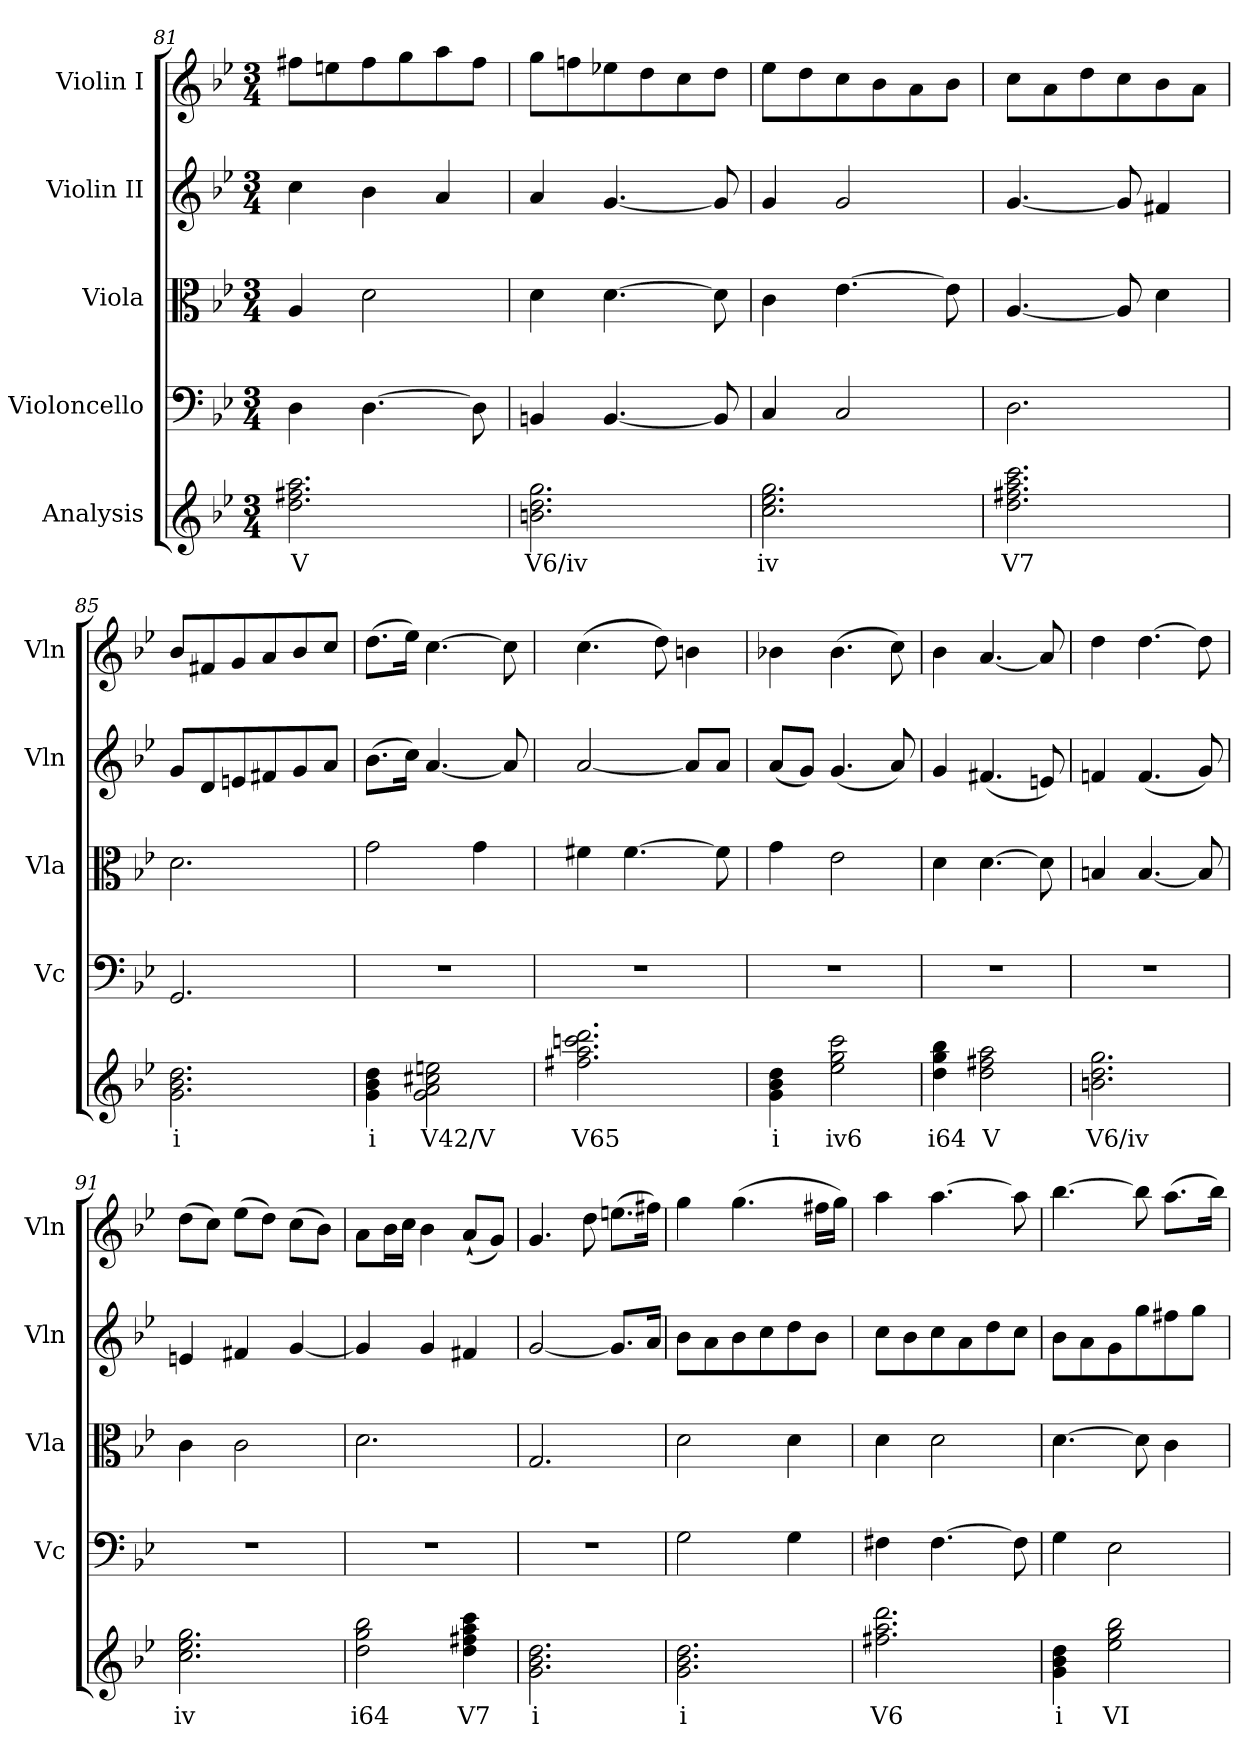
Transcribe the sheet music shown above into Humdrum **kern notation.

**kern	**text	**kern	**kern	**kern	**kern
*part5	*part5	*part4	*part3	*part2	*part1
*staff5	*staff5	*staff4	*staff3	*staff2	*staff1
*I"Analysis	*	*I"Violoncello	*I"Viola	*I"Violin II	*I"Violin I
*	*	*I'Vc	*I'Vla	*I'Vln	*I'Vln
*	*	*clefF4	*clefC3	*clefG2	*clefG2
*k[b-e-]	*	*k[b-e-]	*k[b-e-]	*k[b-e-]	*k[b-e-]
*M3/4	*	*M3/4	*M3/4	*M3/4	*M3/4
=81	=81	=81	=81	=81	=81
2.dd 2.ff#X 2.aa	V	4D\	4A/	4cc\	8ff#X\L
.	.	.	.	.	8een\
.	.	[4.D\	2d\	4b-\	8ff#\
.	.	.	.	.	8gg\
.	.	.	.	4a/	8aa\
.	.	8D\]	.	.	8ff#\J
!!LO:LB:g=z
=82	=82	=82	=82	=82	=82
2.bn 2.dd 2.gg	V6/iv	4BBn/	4d\	4a/	8gg\L
.	.	.	.	.	8ffn\
.	.	[4.BB/	[4.d\	[4.g/	8ee-X\
.	.	.	.	.	8dd\
.	.	.	.	.	8cc\
.	.	8BB/]	8d\]	8g/]	8dd\J
=83	=83	=83	=83	=83	=83
2.cc 2.ee- 2.gg	iv	4C/	4c\	4g/	8ee-\L
.	.	.	.	.	8dd\
.	.	2C/	[4.e-\	2g/	8cc\
.	.	.	.	.	8b-\
.	.	.	.	.	8a\
.	.	.	8e-\]	.	8b-\J
=84	=84	=84	=84	=84	=84
2.dd 2.ff#X 2.aa 2.ccc	V7	2.D\	[4.A/	[4.g/	8cc\L
.	.	.	.	.	8a\
.	.	.	.	.	8dd\
.	.	.	8A/]	8g/]	8cc\
.	.	.	4d\	4f#X/	8b-\
.	.	.	.	.	8a\J
=85	=85	=85	=85	=85	=85
2.g 2.b- 2.dd	i	2.GG/	2.d\	8g/L	8b-/L
.	.	.	.	8d/	8f#X/
.	.	.	.	8en/	8g/
.	.	.	.	8f#X/	8a/
.	.	.	.	8g/	8b-/
.	.	.	.	8a/J	8cc/J
!!LO:PB:g=z
=86	=86	=86	=86	=86	=86
4g 4b- 4dd	i	2.r	2g\	(>8.b-\L	(>8.dd\L
.	.	.	.	16cc\Jk)	16ee-\Jk)
2g 2a 2cc#X 2een	V42/V	.	.	[4.a/	[4.cc\
.	.	.	4g\	.	.
.	.	.	.	8a/]	8cc\]
=87	=87	=87	=87	=87	=87
2.ff#X 2.aa 2.cccn 2.ddd	V65	2.r	4f#X\	[2a/	(>4.cc\
.	.	.	[4.f#\	.	.
.	.	.	.	.	8dd\)
.	.	.	.	8a/L]	4bn\
.	.	.	8f#\]	8a/J	.
=88	=88	=88	=88	=88	=88
4g 4b- 4dd	i	2.r	4g\	(<8a/L	4b-X\
.	.	.	.	8g/J)	.
2ee- 2gg 2ccc	iv6	.	2e-\	(<4.g/	(>4.b-\
.	.	.	.	8a/)	8cc\)
=89	=89	=89	=89	=89	=89
4dd 4gg 4bb-	i64	2.r	4d\	4g/	4b-\
2dd 2ff#X 2aa	V	.	[4.d\	(<4.f#X/	[4.a/
.	.	.	8d\]	8en/)	8a/]
!!LO:LB:g=z
=90	=90	=90	=90	=90	=90
2.bn 2.dd 2.gg	V6/iv	2.r	4Bn/	4fn/	4dd\
.	.	.	[4.B/	(<4.f/	[4.dd\
.	.	.	8B/]	8g/)	8dd\]
=91	=91	=91	=91	=91	=91
2.cc 2.ee- 2.gg	iv	2.r	4c\	4en/	(>8dd\L
.	.	.	.	.	8cc\J)
.	.	.	2c\	4f#X/	(>8ee-\L
.	.	.	.	.	8dd\J)
.	.	.	.	[4g/	(>8cc\L
.	.	.	.	.	8b-\J)
=92	=92	=92	=92	=92	=92
2dd 2gg 2bb-	i64	2.r	2.d\	4g/]	8a\L
.	.	.	.	.	16b-\L
.	.	.	.	.	16cc\JJ
.	.	.	.	4g/	4b-\
4dd 4ff#X 4aa 4ccc	V7	.	.	4f#X/	(<8a`/L
.	.	.	.	.	8g/J)
=93	=93	=93	=93	=93	=93
2.g 2.b- 2.dd	i	2.r	2.G/	[2g/	4.g/
.	.	.	.	.	8dd\
.	.	.	.	8.g/L]	(>8.een\L
.	.	.	.	16a/Jk	16ff#X\Jk)
!!LO:LB:g=z
=94	=94	=94	=94	=94	=94
2.g 2.b- 2.dd	i	2G\	2d\	8b-\L	4gg\
.	.	.	.	8a\	.
.	.	.	.	8b-\	(>4.gg\
.	.	.	.	8cc\	.
.	.	4G\	4d\	8dd\	.
.	.	.	.	8b-\J	16ff#X\LL
.	.	.	.	.	16gg\JJ)
=95	=95	=95	=95	=95	=95
2.ff#X 2.aa 2.ddd	V6	4F#X\	4d\	8cc\L	4aa\
.	.	.	.	8b-\	.
.	.	[4.F#\	2d\	8cc\	[4.aa\
.	.	.	.	8a\	.
.	.	.	.	8dd\	.
.	.	8F#\]	.	8cc\J	8aa\]
=96	=96	=96	=96	=96	=96
4g 4b- 4dd	i	4G\	[4.d\	8b-\L	[4.bb-\
.	.	.	.	8a\	.
2ee- 2gg 2bb-	VI	2E-\	.	8g\	.
.	.	.	8d\]	8gg\	8bb-\]
.	.	.	4c\	8ff#X\	(>8.aa\L
.	.	.	.	8gg\J	.
.	.	.	.	.	16bb-\Jk)
=	=	=	=	=	=
*-	*-	*-	*-	*-	*-
